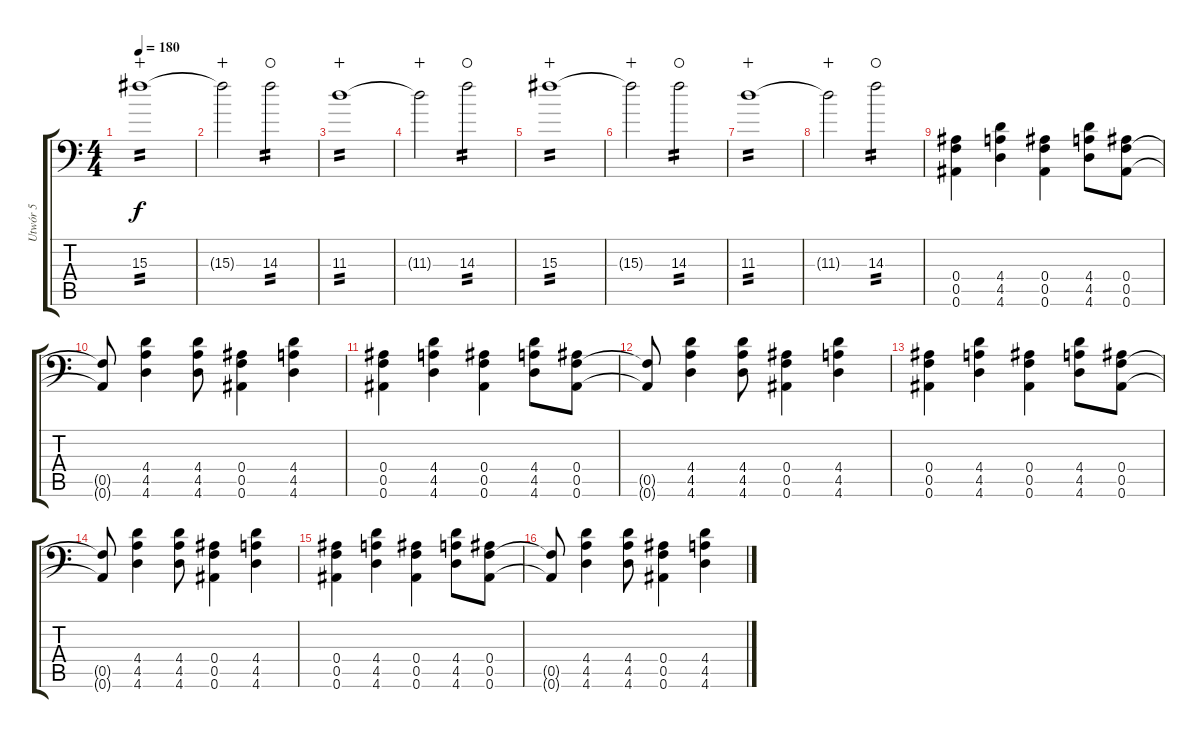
\track ("Utwór 5" "Utwór 5") {instrument distortionguitar}
\staff {score tabs}
\tuning (C4 G3 Eb3 Bb2 F2 Bb1) {hide}
\ts (4 4)
\tempo 180
\clef f4
\ks c
15.3.1{tp 2 dy f wahc} |
15.3{t}.2{wahc} 14.3.2{tp 2 waho} |
11.3.1{tp 2 wahc} |
11.3{t}.2{wahc} 14.3.2{tp 2 waho} |
15.3.1{tp 2 wahc} |
15.3{t}.2{wahc} 14.3.2{tp 2 waho} |
11.3.1{tp 2 wahc} |
11.3{t}.2{wahc} 14.3.2{tp 2 waho} |
(0.4 0.5 0.6).4 (4.4 4.5 4.6).4 (0.4 0.5 0.6).4 (4.4 4.5 4.6).8 (0.4 0.5 0.6).8 |
(0.5{t} 0.6{t}).8 (4.4 4.5 4.6).4 (4.4 4.5 4.6).8 (0.4 0.5 0.6).4 (4.4 4.5 4.6).4 |
(0.4 0.5 0.6).4 (4.4 4.5 4.6).4 (0.4 0.5 0.6).4 (4.4 4.5 4.6).8 (0.4 0.5 0.6).8 |
(0.5{t} 0.6{t}).8 (4.4 4.5 4.6).4 (4.4 4.5 4.6).8 (0.4 0.5 0.6).4 (4.4 4.5 4.6).4 |
(0.4 0.5 0.6).4 (4.4 4.5 4.6).4 (0.4 0.5 0.6).4 (4.4 4.5 4.6).8 (0.4 0.5 0.6).8 |
(0.5{t} 0.6{t}).8 (4.4 4.5 4.6).4 (4.4 4.5 4.6).8 (0.4 0.5 0.6).4 (4.4 4.5 4.6).4 |
(0.4 0.5 0.6).4 (4.4 4.5 4.6).4 (0.4 0.5 0.6).4 (4.4 4.5 4.6).8 (0.4 0.5 0.6).8 |
(0.5{t} 0.6{t}).8 (4.4 4.5 4.6).4 (4.4 4.5 4.6).8 (0.4 0.5 0.6).4 (4.4 4.5 4.6).4
